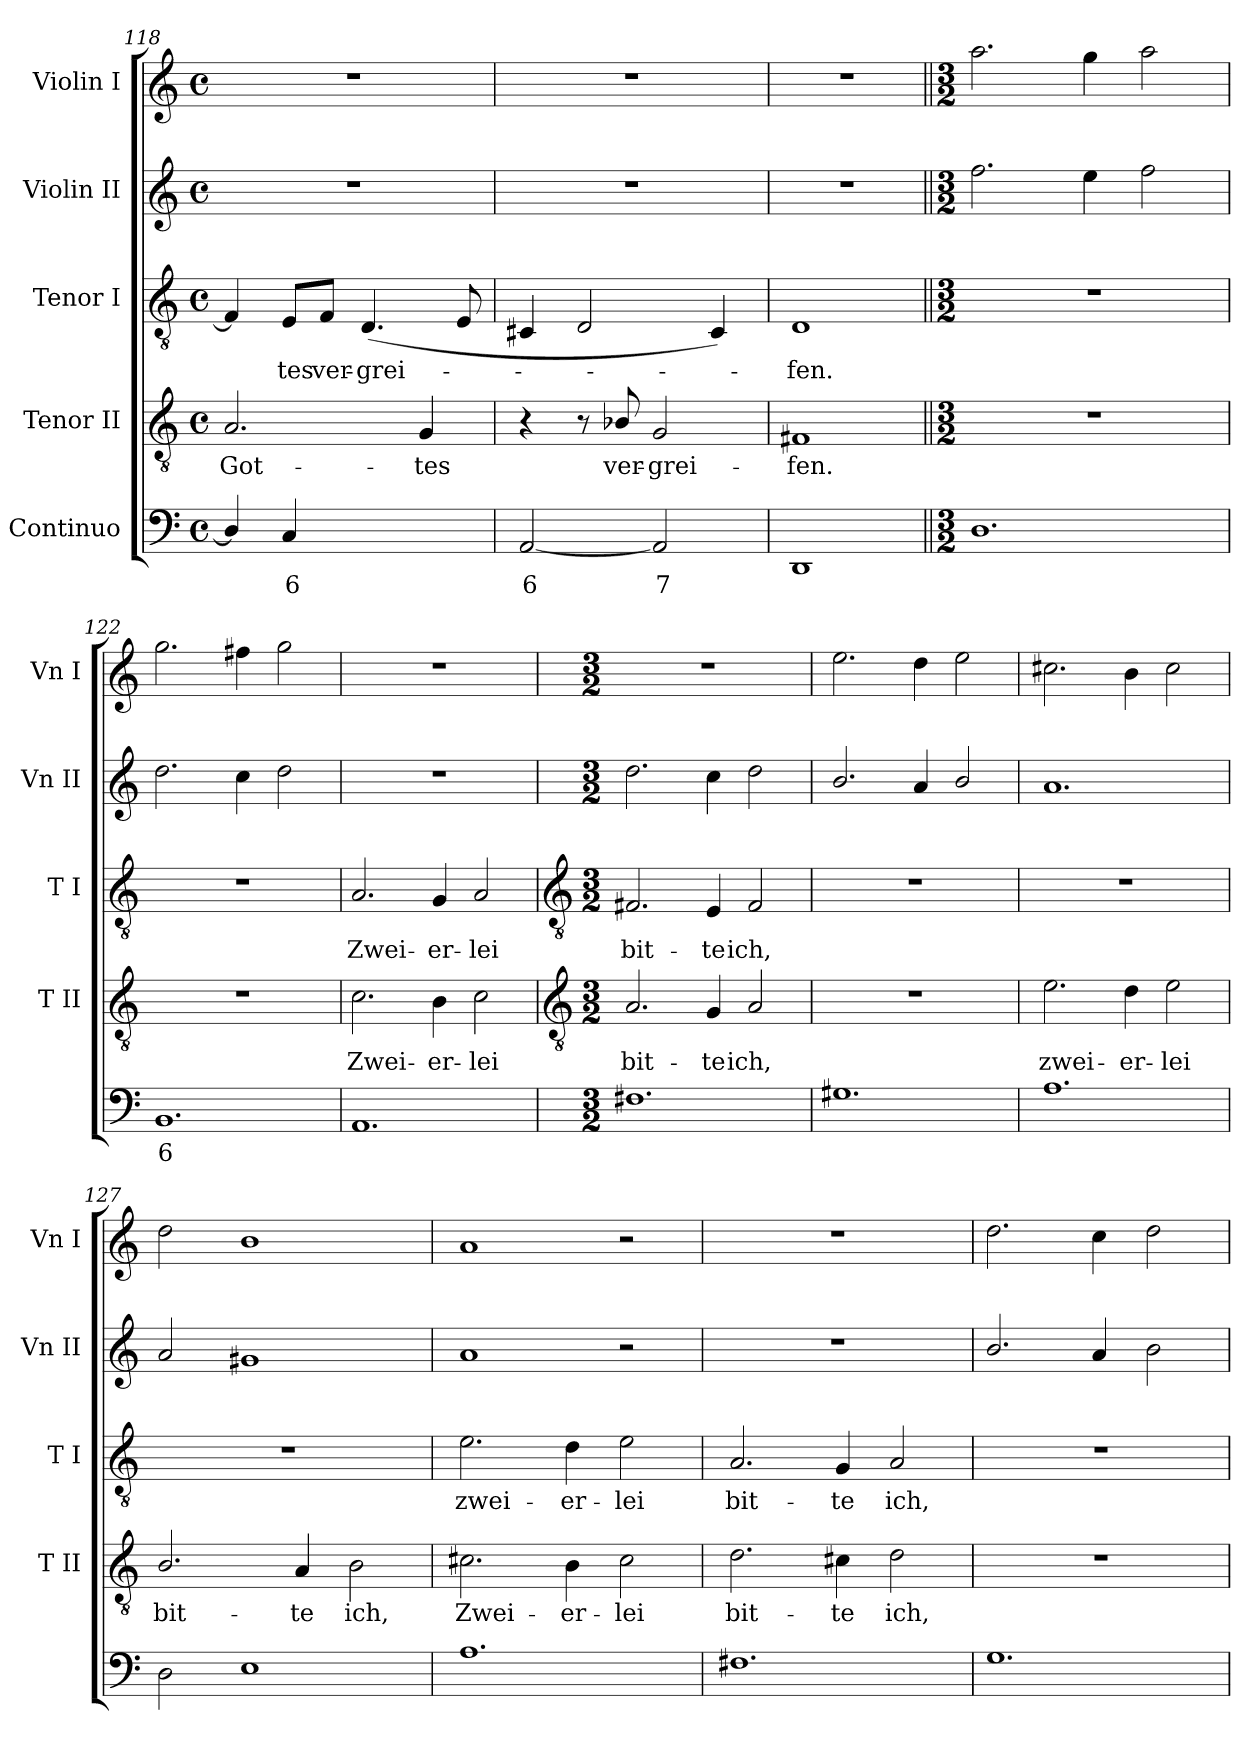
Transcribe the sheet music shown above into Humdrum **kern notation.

**kern	**text	**kern	**text	**kern	**text	**kern	**kern
*part5	*part5	*part4	*part4	*part3	*part3	*part2	*part1
*staff5	*staff5	*staff4	*staff4	*staff3	*staff3	*staff2	*staff1
*I"Continuo	*	*I"Tenor II	*	*I"Tenor I	*	*I"Violin II	*I"Violin I
*	*	*I'T II	*	*I'T I	*	*I'Vn II	*I'Vn I
*clefF4	*	*clefGv2	*	*clefGv2	*	*clefG2	*clefG2
*k[]	*	*k[]	*	*k[]	*	*k[]	*k[]
*C:	*	*C:	*	*C:	*	*C:	*C:
*M4/4	*	*M4/4	*	*M4/4	*	*M4/4	*M4/4
*met(c)	*	*met(c)	*	*met(c)	*	*met(c)	*met(c)
=118	=118	=118	=118	=118	=118	=118	=118
!	!	!	!LO:LY:b	!	!	!	!
4D/]	.	2.A	Got-	4F]	.	1r	1r
!	!LO:LY:b	!	!	!	!LO:LY:b	!	!
4C	6	.	.	8E/L	tes	.	.
!	!	!	!	!	!LO:LY:b	!	!
.	.	.	.	8F/J	ver-	.	.
!	!LO:LY:b	!	!	!	!LO:LY:b	!	!
[4BB-Xyy	7	.	.	(<4.D	-grei-	.	.
!	!LO:LY:b	!	!LO:LY:b	!	!	!	!
4BB-yy]	6	4G	-tes	.	.	.	.
.	.	.	.	8E	.	.	.
=119	=119	=119	=119	=119	=119	=119	=119
!	!LO:LY:b	!	!	!	!	!	!
[2AA	6	4r	.	4C#X	.	1r	1r
.	.	8r	.	2D	.	.	.
!	!	!	!LO:LY:b	!	!	!	!
.	.	8B-X/	ver-	.	.	.	.
!	!LO:LY:b	!	!LO:LY:b	!	!	!	!
2AA]	7	2G	-grei-	.	.	.	.
.	.	.	.	4C#)	.	.	.
=120	=120	=120	=120	=120	=120	=120	=120
!	!	!	!LO:LY:b	!	!LO:LY:b	!	!
1DD	.	1F#X	-fen.	1D	fen.	1r	1r
=121||	=121||	=121||	=121||	=121||	=121||	=121||	=121||
*M3/2	*	*M3/2	*	*M3/2	*	*M3/2	*M3/2
!	!	!LO:N:vis=1	!	!LO:N:vis=1	!	!	!
1.D	.	1.r	.	1.r	.	2.ff	2.aa
.	.	.	.	.	.	4ee	4gg
.	.	.	.	.	.	2ff	2aa
=122	=122	=122	=122	=122	=122	=122	=122
!	!LO:LY:b	!LO:N:vis=1	!	!LO:N:vis=1	!	!	!
1.BB	6	1.r	.	1.r	.	2.dd	2.gg
.	.	.	.	.	.	4cc	4ff#X
.	.	.	.	.	.	2dd	2gg
=123	=123	=123	=123	=123	=123	=123	=123
!	!	!	!LO:LY:b	!	!LO:LY:b	!LO:N:vis=1	!LO:N:vis=1
1.AA	.	2.c	Zwei-	2.A	Zwei-	1.r	1.r
!	!	!	!LO:LY:b	!	!LO:LY:b	!	!
.	.	4B	-er-	4G	-er-	.	.
!	!	!	!LO:LY:b	!	!LO:LY:b	!	!
.	.	2c	-lei	2A	-lei	.	.
!!LO:LB:g=z
=124	=124	=124	=124	=124	=124	=124	=124
*	*	*clefGv2	*	*clefGv2	*	*	*
*M3/2	*	*M3/2	*	*M3/2	*	*M3/2	*M3/2
!	!	!	!LO:LY:b	!	!LO:LY:b	!	!LO:N:vis=1
1.F#X	.	2.A	bit-	2.F#X	bit-	2.dd	1.r
!	!	!	!LO:LY:b	!	!LO:LY:b	!	!
.	.	4G	-te	4E	-te	4cc	.
!	!	!	!LO:LY:b	!	!LO:LY:b	!	!
.	.	2A	ich,	2F#	ich,	2dd	.
=125	=125	=125	=125	=125	=125	=125	=125
!	!	!LO:N:vis=1	!	!LO:N:vis=1	!	!	!
1.G#X	.	1.r	.	1.r	.	2.b/	2.ee
.	.	.	.	.	.	4a	4dd
.	.	.	.	.	.	2b/	2ee
=126	=126	=126	=126	=126	=126	=126	=126
!	!	!	!LO:LY:b	!LO:N:vis=1	!	!	!
1.A	.	2.e	zwei-	1.r	.	1.a	2.cc#X
!	!	!	!LO:LY:b	!	!	!	!
.	.	4d	-er-	.	.	.	4b
!	!	!	!LO:LY:b	!	!	!	!
.	.	2e	-lei	.	.	.	2cc#
=127	=127	=127	=127	=127	=127	=127	=127
!	!	!	!LO:LY:b	!LO:N:vis=1	!	!	!
2D	.	2.B/	bit-	1.r	.	2a	2dd
1E	.	.	.	.	.	1g#X	1b
!	!	!	!LO:LY:b	!	!	!	!
.	.	4A	-te	.	.	.	.
!	!	!	!LO:LY:b	!	!	!	!
.	.	2B	ich,	.	.	.	.
=128	=128	=128	=128	=128	=128	=128	=128
!	!	!	!LO:LY:b	!	!LO:LY:b	!	!
1.A	.	2.c#X	Zwei-	2.e	zwei-	1a	1a
!	!	!	!LO:LY:b	!	!LO:LY:b	!	!
.	.	4B	-er-	4d	-er-	.	.
!	!	!	!LO:LY:b	!	!LO:LY:b	!	!
.	.	2c#	-lei	2e	-lei	2r	2r
=129	=129	=129	=129	=129	=129	=129	=129
!	!	!	!LO:LY:b	!	!LO:LY:b	!LO:N:vis=1	!LO:N:vis=1
1.F#X	.	2.d	bit-	2.A	bit-	1.r	1.r
!	!	!	!LO:LY:b	!	!LO:LY:b	!	!
.	.	4c#X	-te	4G	-te	.	.
!	!	!	!LO:LY:b	!	!LO:LY:b	!	!
.	.	2d	ich,	2A	ich,	.	.
=130	=130	=130	=130	=130	=130	=130	=130
!	!	!LO:N:vis=1	!	!LO:N:vis=1	!	!	!
1.G	.	1.r	.	1.r	.	2.b/	2.dd
.	.	.	.	.	.	4a	4cc
.	.	.	.	.	.	2b	2dd
=	=	=	=	=	=	=	=
*-	*-	*-	*-	*-	*-	*-	*-
